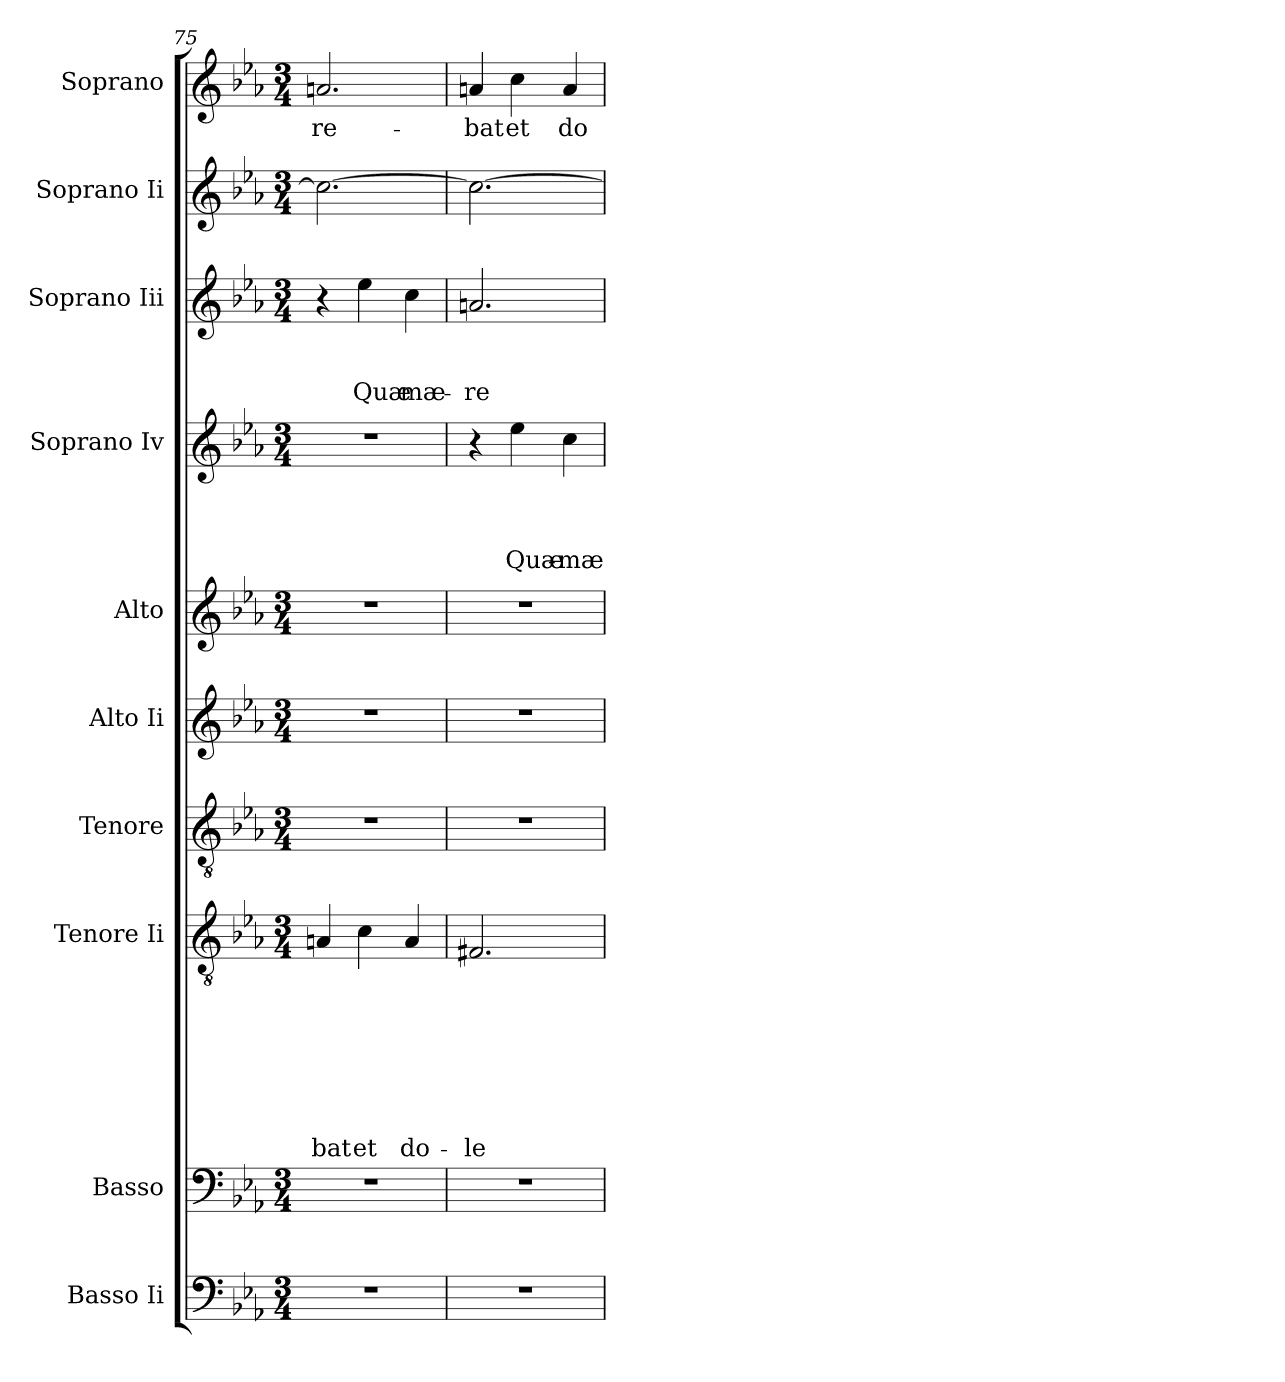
**kern	**kern	**kern	**text	**text	**text	**text	**text	**text	**text	**text	**kern	**kern	**kern	**kern	**text	**text	**text	**text	**kern	**text	**text	**text	**kern	**kern	**text
*part10	*part9	*part8	*part8	*part8	*part8	*part8	*part8	*part8	*part8	*part8	*part7	*part6	*part5	*part4	*part4	*part4	*part4	*part4	*part3	*part3	*part3	*part3	*part2	*part1	*part1
*staff10	*staff9	*staff8	*staff8	*staff8	*staff8	*staff8	*staff8	*staff8	*staff8	*staff8	*staff7	*staff6	*staff5	*staff4	*staff4	*staff4	*staff4	*staff4	*staff3	*staff3	*staff3	*staff3	*staff2	*staff1	*staff1
*I"Basso Ii	*I"Basso	*I"Tenore Ii	*	*	*	*	*	*	*	*	*I"Tenore	*I"Alto Ii	*I"Alto	*I"Soprano Iv	*	*	*	*	*I"Soprano Iii	*	*	*	*I"Soprano Ii	*I"Soprano	*
*clefF4	*clefF4	*clefGv2	*	*	*	*	*	*	*	*	*clefGv2	*clefG2	*clefG2	*clefG2	*	*	*	*	*clefG2	*	*	*	*clefG2	*clefG2	*
*k[b-e-a-]	*k[b-e-a-]	*k[b-e-a-]	*	*	*	*	*	*	*	*	*k[b-e-a-]	*k[b-e-a-]	*k[b-e-a-]	*k[b-e-a-]	*	*	*	*	*k[b-e-a-]	*	*	*	*k[b-e-a-]	*k[b-e-a-]	*
*E-:	*E-:	*E-:	*	*	*	*	*	*	*	*	*E-:	*E-:	*E-:	*E-:	*	*	*	*	*E-:	*	*	*	*E-:	*E-:	*
*M3/4	*M3/4	*M3/4	*	*	*	*	*	*	*	*	*M3/4	*M3/4	*M3/4	*M3/4	*	*	*	*	*M3/4	*	*	*	*M3/4	*M3/4	*
=75	=75	=75	=75	=75	=75	=75	=75	=75	=75	=75	=75	=75	=75	=75	=75	=75	=75	=75	=75	=75	=75	=75	=75	=75	=75
!LO:N:vis=1	!LO:N:vis=1	!	!	!	!	!	!	!	!	!LO:LY:b	!LO:N:vis=1	!LO:N:vis=1	!LO:N:vis=1	!LO:N:vis=1	!	!	!	!	!	!	!	!	!	!	!LO:LY:b
2.r	2.r	4An/	.	.	.	.	.	.	.	-bat	2.r	2.r	2.r	2.r	.	.	.	.	4r	.	.	.	2.cc\_	2.an/	-re-
!	!	!	!	!	!	!	!	!	!	!LO:LY:b	!	!	!	!	!	!	!	!	!	!	!	!LO:LY:b	!	!	!
.	.	4c\	.	.	.	.	.	.	.	et	.	.	.	.	.	.	.	.	4ee-\	.	.	Quæ	.	.	.
!	!	!	!	!	!	!	!	!	!	!LO:LY:b	!	!	!	!	!	!	!	!	!	!	!	!LO:LY:b	!	!	!
.	.	4A/	.	.	.	.	.	.	.	do-	.	.	.	.	.	.	.	.	4cc\	.	.	mæ-	.	.	.
=76	=76	=76	=76	=76	=76	=76	=76	=76	=76	=76	=76	=76	=76	=76	=76	=76	=76	=76	=76	=76	=76	=76	=76	=76	=76
!LO:N:vis=1	!LO:N:vis=1	!	!	!	!	!	!	!	!	!LO:LY:b	!LO:N:vis=1	!LO:N:vis=1	!LO:N:vis=1	!	!	!	!	!	!	!	!	!LO:LY:b	!	!	!LO:LY:b
2.r	2.r	2.F#X/	.	.	.	.	.	.	.	-le-	2.r	2.r	2.r	4r	.	.	.	.	2.an/	.	.	-re-	2.cc\_	4an/	-bat
!	!	!	!	!	!	!	!	!	!	!	!	!	!	!	!	!	!	!LO:LY:b	!	!	!	!	!	!	!LO:LY:b
.	.	.	.	.	.	.	.	.	.	.	.	.	.	4ee-\	.	.	.	Quæ-	.	.	.	.	.	4cc\	et
!	!	!	!	!	!	!	!	!	!	!	!	!	!	!	!	!	!	!LO:LY:b	!	!	!	!	!	!	!LO:LY:b
.	.	.	.	.	.	.	.	.	.	.	.	.	.	4cc\	.	.	.	-mæ-	.	.	.	.	.	4a/	do-
=	=	=	=	=	=	=	=	=	=	=	=	=	=	=	=	=	=	=	=	=	=	=	=	=	=
*-	*-	*-	*-	*-	*-	*-	*-	*-	*-	*-	*-	*-	*-	*-	*-	*-	*-	*-	*-	*-	*-	*-	*-	*-	*-
